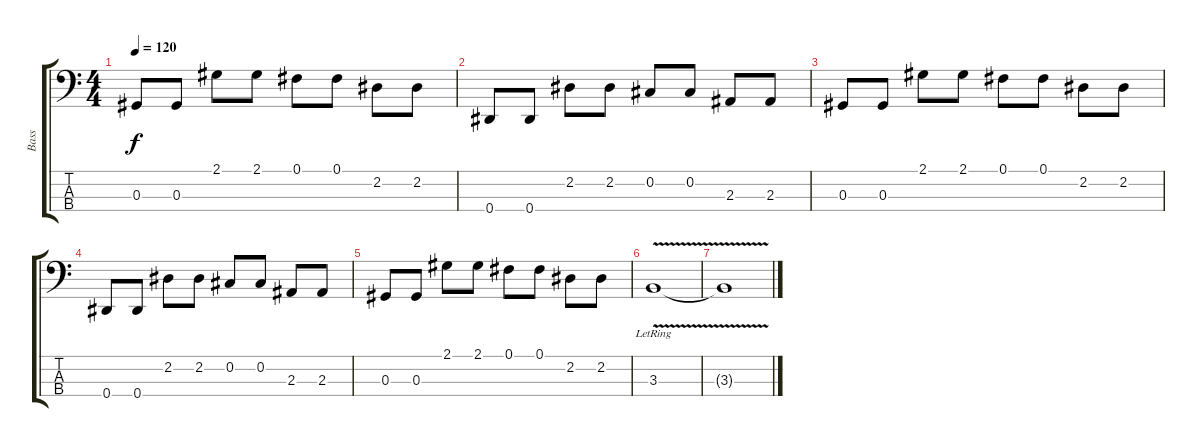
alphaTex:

\track ("Bass" "Bass") {instrument electricbasspick}
\staff {score tabs}
\tuning (Gb2 Db2 Ab1 Eb1) {hide}
\ts (4 4)
\tempo 120
\clef f4
\ks c
0.3.8{dy f} 0.3.8 2.1.8 2.1.8 0.1.8 0.1.8 2.2.8 2.2.8 |
0.4.8 0.4.8 2.2.8 2.2.8 0.2.8 0.2.8 2.3.8 2.3.8 |
0.3.8 0.3.8 2.1.8 2.1.8 0.1.8 0.1.8 2.2.8 2.2.8 |
0.4.8 0.4.8 2.2.8 2.2.8 0.2.8 0.2.8 2.3.8 2.3.8 |
0.3.8 0.3.8 2.1.8 2.1.8 0.1.8 0.1.8 2.2.8 2.2.8 |
3.3{v lr}.1 |
3.3{t}.1
